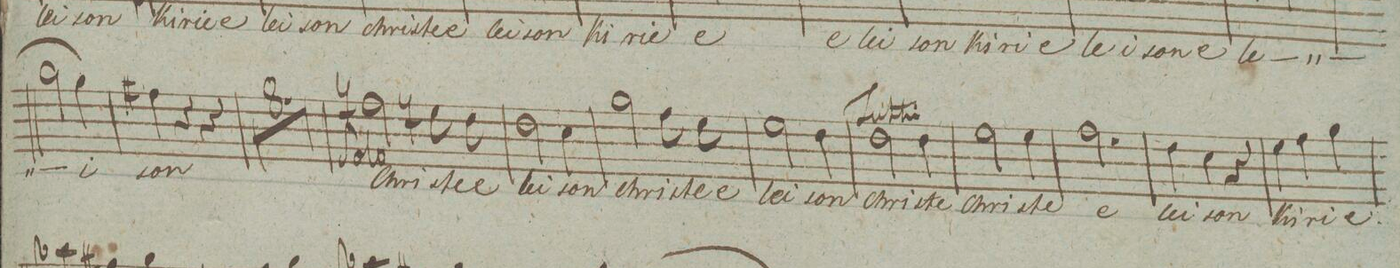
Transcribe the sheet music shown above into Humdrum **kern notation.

**kern	**text	**dynam
*I"Alto.	*	*
*clefC3	*	*
*k[]	*	*
*M3/4	*	*
2a\	.	.
4a\)	-i-	.
=55	=55	=55
4g#X\	-son	.
4r	.	.
4r	.	.
=56	=56	=56
2.r	.	.
=57	=57	=57
2.r	.	.
=58	=58	=58
2.r	.	.
=59	=59	=59
2.r	.	.
=60	=60	=60
2.r	.	.
=61	=61	=61
2.r	.	.
=62	=62	=62
2.r	.	.
=63	=63	=63
2.r	.	.
=64	=64	=64
2gn\	Chri-	.
8fn\	-ste	.
8e\	e-	.
=65	=65	=65
2e\	-lei-	.
4d\	-son	.
=66	=66	=66
2a\	chri-	.
8g\	-ste	.
8f\	e-	.
=67	=67	=67
2f\	-lei-	.
4e\	-son	.
=68	=68	=68
2e\	Chri-	.
4e\	-ste	.
=69	=69	=69
2f\	Chri-	.
4f\	-ste	.
=70	=70	=70
2.g\	e-	.
=71	=71	=71
4e\	-lei-	.
4d\	-son	.
4r	.	.
=72	=72	=72
4f\	Ki-	.
4g\	-ri-	.
4a\	-e-	.
=73	=73	=73
*-	*-	*-
